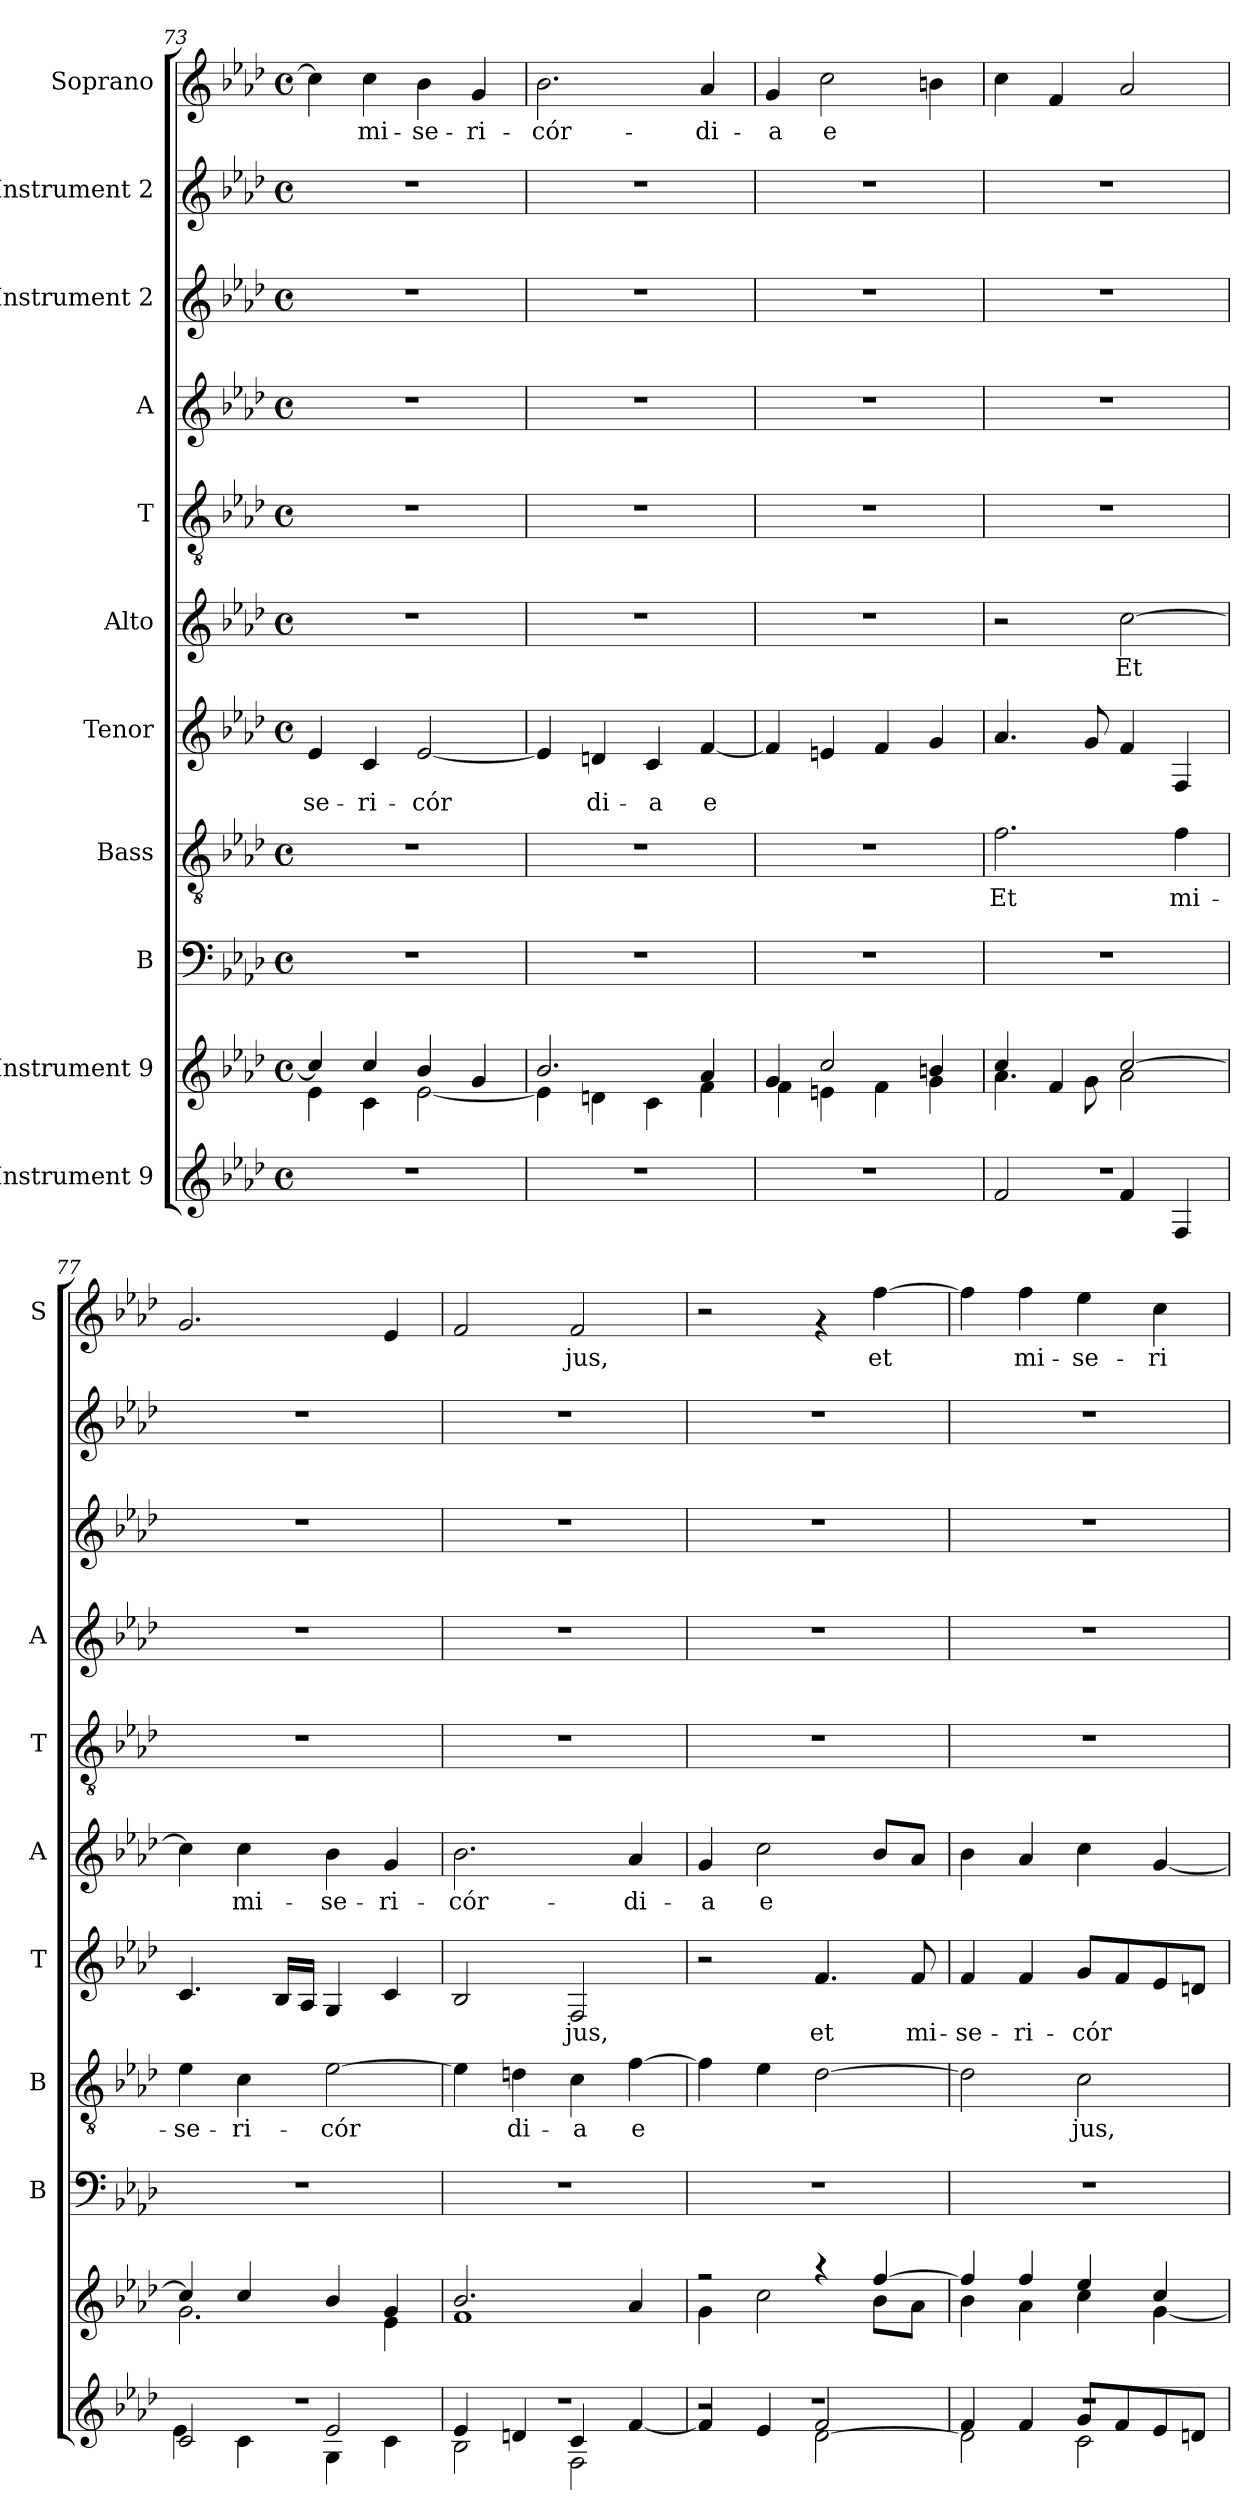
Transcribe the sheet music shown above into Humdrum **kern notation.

**kern	**kern	**kern	**kern	**text	**kern	**text	**kern	**text	**kern	**kern	**kern	**kern	**kern	**text
*part11	*part10	*part9	*part8	*part8	*part7	*part7	*part6	*part6	*part5	*part4	*part3	*part2	*part1	*part1
*staff11	*staff10	*staff9	*staff8	*staff8	*staff7	*staff7	*staff6	*staff6	*staff5	*staff4	*staff3	*staff2	*staff1	*staff1
*I"Instrument 9	*I"Instrument 9	*I"B	*I"Bass	*	*I"Tenor	*	*I"Alto	*	*I"T	*I"A	*I"Instrument 2	*I"Instrument 2	*I"Soprano	*
*	*	*I'B	*I'B	*	*I'T	*	*I'A	*	*I'T	*I'A	*	*	*I'S	*
*clefG2	*clefG2	*clefF4	*clefGv2	*	*clefG2	*	*clefG2	*	*clefGv2	*clefG2	*clefG2	*clefG2	*clefG2	*
*k[b-e-a-d-]	*k[b-e-a-d-]	*k[b-e-a-d-]	*k[b-e-a-d-]	*	*k[b-e-a-d-]	*	*k[b-e-a-d-]	*	*k[b-e-a-d-]	*k[b-e-a-d-]	*k[b-e-a-d-]	*k[b-e-a-d-]	*k[b-e-a-d-]	*
*A-:	*A-:	*A-:	*A-:	*	*A-:	*	*A-:	*	*A-:	*A-:	*A-:	*A-:	*A-:	*
*M4/4	*M4/4	*M4/4	*M4/4	*	*M4/4	*	*M4/4	*	*M4/4	*M4/4	*M4/4	*M4/4	*M4/4	*
*met(c)	*met(c)	*met(c)	*met(c)	*	*met(c)	*	*met(c)	*	*met(c)	*met(c)	*met(c)	*met(c)	*met(c)	*
=73	=73	=73	=73	=73	=73	=73	=73	=73	=73	=73	=73	=73	=73	=73
*	*^	*	*	*	*	*	*	*	*	*	*	*	*	*
!	!	!	!	!	!	!	!LO:LY:b:cj	!	!	!	!	!	!	!	!LO:LY:b:cj
1r	4cc/]	4e-\	1r	1r	.	4e-/	-se-	1r	.	1r	1r	1r	1r	4cc\]	.
!	!	!	!	!	!	!	!LO:LY:b:cj	!	!	!	!	!	!	!	!LO:LY:b:cj
.	4cc/	4c\	.	.	.	4c/	-ri-	.	.	.	.	.	.	4cc\	mi-
!	!	!	!	!	!	!	!LO:LY:b:cj	!	!	!	!	!	!	!	!LO:LY:b:cj
.	4b-/	[<2e-\	.	.	.	[<2e-/	-cór-	.	.	.	.	.	.	4b-\	-se-
!	!	!	!	!	!	!	!	!	!	!	!	!	!	!	!LO:LY:b:cj
.	4g/	.	.	.	.	.	.	.	.	.	.	.	.	4g/	-ri-
=74	=74	=74	=74	=74	=74	=74	=74	=74	=74	=74	=74	=74	=74	=74	=74
!	!	!	!	!	!	!	!LO:LY:b:cj	!	!	!	!	!	!	!	!LO:LY:b:cj
1r	2.b-/	4e-\]	1r	1r	.	4e-/]	--	1r	.	1r	1r	1r	1r	2.b-\	-cór-
!	!	!	!	!	!	!	!LO:LY:b:cj	!	!	!	!	!	!	!	!
.	.	4dn\	.	.	.	4dn/	-di-	.	.	.	.	.	.	.	.
!	!	!	!	!	!	!	!LO:LY:b:cj	!	!	!	!	!	!	!	!
.	.	4c\	.	.	.	4c/	-a	.	.	.	.	.	.	.	.
!	!	!	!	!	!	!	!LO:LY:b:cj	!	!	!	!	!	!	!	!LO:LY:b:cj
.	4a-/	4f\	.	.	.	[<4f/	e-	.	.	.	.	.	.	4a-/	-di-
=75	=75	=75	=75	=75	=75	=75	=75	=75	=75	=75	=75	=75	=75	=75	=75
!	!	!	!	!	!	!	!LO:LY:b:cj	!	!	!	!	!	!	!	!LO:LY:b:cj
1r	4g/	4f\	1r	1r	.	4f/]	--	1r	.	1r	1r	1r	1r	4g/	-a
!	!	!	!	!	!	!	!LO:LY:b:cj	!	!	!	!	!	!	!	!LO:LY:b:cj
.	2cc/	4en\	.	.	.	4en/	--	.	.	.	.	.	.	2cc\	e-
!	!	!	!	!	!	!	!LO:LY:b:cj	!	!	!	!	!	!	!	!
.	.	4f\	.	.	.	4f/	--	.	.	.	.	.	.	.	.
!	!	!	!	!	!	!	!LO:LY:b:cj	!	!	!	!	!	!	!	!LO:LY:b:cj
.	4bn/	4g\	.	.	.	4g/	--	.	.	.	.	.	.	4bn\	--
!!LO:LB:g=z
=76	=76	=76	=76	=76	=76	=76	=76	=76	=76	=76	=76	=76	=76	=76	=76
*^	*	*	*	*	*	*	*	*	*	*	*	*	*	*	*
!	!	!	!	!	!	!LO:LY:b:cj	!	!LO:LY:b:cj	!	!	!	!	!	!	!	!LO:LY:b:cj
1r	2f/	4cc/	4.a-\	1r	2.f\	Et	4.a-/	--	2r	.	1r	1r	1r	1r	4cc\	--
!	!	!	!	!	!	!	!	!	!	!	!	!	!	!	!	!LO:LY:b:cj
.	.	4f/	.	.	.	.	.	.	.	.	.	.	.	.	4f/	--
!	!	!	!	!	!	!	!	!LO:LY:b:cj	!	!	!	!	!	!	!	!
.	.	.	8g\	.	.	.	8g/	--	.	.	.	.	.	.	.	.
!	!	!	!	!	!	!	!	!LO:LY:b:cj	!	!LO:LY:b:cj	!	!	!	!	!	!LO:LY:b:cj
.	4f/	[>2cc/	2a-\	.	.	.	4f/	--	[>2cc\	Et	.	.	.	.	2a-/	--
!	!	!	!	!	!	!LO:LY:b:cj	!	!LO:LY:b:cj	!	!	!	!	!	!	!	!
.	4F/	.	.	.	4f\	mi-	4F/	--	.	.	.	.	.	.	.	.
=77	=77	=77	=77	=77	=77	=77	=77	=77	=77	=77	=77	=77	=77	=77	=77	=77
*	*^	*	*	*	*	*	*	*	*	*	*	*	*	*	*	*
!	!	!	!	!	!	!	!LO:LY:b:cj	!	!LO:LY:b:cj	!	!LO:LY:b:cj	!	!	!	!	!	!LO:LY:b:cj
1r	2c/	4e-\	4cc/]	2.g\	1r	4e-\	-se-	4.c/	--	4cc\]	.	1r	1r	1r	1r	2.g/	--
!	!	!	!	!	!	!	!LO:LY:b:cj	!	!	!	!LO:LY:b:cj	!	!	!	!	!	!
.	.	4c\	4cc/	.	.	4c\	-ri-	.	.	4cc\	mi-	.	.	.	.	.	.
!	!	!	!	!	!	!	!	!	!LO:LY:b:cj	!	!	!	!	!	!	!	!
.	.	.	.	.	.	.	.	16B-/L	--	.	.	.	.	.	.	.	.
!	!	!	!	!	!	!	!	!	!LO:LY:b:cj	!	!	!	!	!	!	!	!
.	.	.	.	.	.	.	.	16A-/J	--	.	.	.	.	.	.	.	.
!	!	!	!	!	!	!	!LO:LY:b:cj	!	!LO:LY:b:cj	!	!LO:LY:b:cj	!	!	!	!	!	!
.	2e-/	4G\	4b-/	.	.	[>2e-\	-cór-	4G/	--	4b-\	-se-	.	.	.	.	.	.
!	!	!	!	!	!	!	!	!	!LO:LY:b:cj	!	!LO:LY:b:cj	!	!	!	!	!	!LO:LY:b:cj
.	.	4c\	4g/	4e-\	.	.	.	4c/	--	4g/	-ri-	.	.	.	.	4e-/	--
=78	=78	=78	=78	=78	=78	=78	=78	=78	=78	=78	=78	=78	=78	=78	=78	=78	=78
!	!	!	!	!	!	!	!LO:LY:b:cj	!	!LO:LY:b:cj	!	!LO:LY:b:cj	!	!	!	!	!	!LO:LY:b:cj
1r	4e-/	2B-\	2.b-/	1f	1r	4e-\]	--	2B-/	--	2.b-\	-cór-	1r	1r	1r	1r	2f/	--
!	!	!	!	!	!	!	!LO:LY:b:cj	!	!	!	!	!	!	!	!	!	!
.	4dn/	.	.	.	.	4dn\	-di-	.	.	.	.	.	.	.	.	.	.
!	!	!	!	!	!	!	!LO:LY:b:cj	!	!LO:LY:b:cj	!	!	!	!	!	!	!	!LO:LY:b:cj
.	4c/	2F\	.	.	.	4c\	-a	2F/	-jus,	.	.	.	.	.	.	2f/	-jus,
!	!	!	!	!	!	!	!LO:LY:b:cj	!	!	!	!LO:LY:b:cj	!	!	!	!	!	!
.	[>4f/	.	4a-/	.	.	[>4f\	e-	.	.	4a-/	-di-	.	.	.	.	.	.
=79	=79	=79	=79	=79	=79	=79	=79	=79	=79	=79	=79	=79	=79	=79	=79	=79	=79
!	!	!	!	!	!	!	!LO:LY:b:cj	!	!	!	!LO:LY:b:cj	!	!	!	!	!	!
1r	4f/]	2r	2r	4g\	1r	4f\]	--	2r	.	4g/	-a	1r	1r	1r	1r	2r	.
!	!	!	!	!	!	!	!LO:LY:b:cj	!	!	!	!LO:LY:b:cj	!	!	!	!	!	!
.	4e-/	.	.	2cc\	.	4e-\	--	.	.	2cc\	e-	.	.	.	.	.	.
!	!	!	!	!	!	!	!LO:LY:b:cj	!	!LO:LY:b:cj	!	!	!	!	!	!	!	!
.	2f/	[<2d-\	4r	.	.	[>2d-\	--	4.f/	et	.	.	.	.	.	.	4rf	.
!	!	!	!	!	!	!	!	!	!	!	!LO:LY:b:cj	!	!	!	!	!	!LO:LY:b:cj
.	.	.	[>4ff/	8b-\L	.	.	.	.	.	8b-/L	--	.	.	.	.	[>4ff\	et
!	!	!	!	!	!	!	!	!	!LO:LY:b:cj	!	!LO:LY:b:cj	!	!	!	!	!	!
.	.	.	.	8a-\J	.	.	.	8f/	mi-	8a-/J	--	.	.	.	.	.	.
=80	=80	=80	=80	=80	=80	=80	=80	=80	=80	=80	=80	=80	=80	=80	=80	=80	=80
!	!	!	!	!	!	!	!LO:LY:b:cj	!	!LO:LY:b:cj	!	!LO:LY:b:cj	!	!	!	!	!	!LO:LY:b:cj
1r	4f/	2d-\]	4ff/]	4b-\	1r	2d-\]	--	4f/	-se-	4b-\	--	1r	1r	1r	1r	4ff\]	.
!	!	!	!	!	!	!	!	!	!LO:LY:b:cj	!	!LO:LY:b:cj	!	!	!	!	!	!LO:LY:b:cj
.	4f/	.	4ff/	4a-\	.	.	.	4f/	-ri-	4a-/	--	.	.	.	.	4ff\	mi-
!	!	!	!	!	!	!	!LO:LY:b:cj	!	!LO:LY:b:cj	!	!LO:LY:b:cj	!	!	!	!	!	!LO:LY:b:cj
.	8g/L	2c\	4ee-/	4cc\	.	2c\	-jus,	8g/L	-cór-	4cc\	--	.	.	.	.	4ee-\	-se-
!	!	!	!	!	!	!	!	!	!LO:LY:b:cj	!	!	!	!	!	!	!	!
.	8f/	.	.	.	.	.	.	8f/	--	.	.	.	.	.	.	.	.
!	!	!	!	!	!	!	!	!	!LO:LY:b:cj	!	!LO:LY:b:cj	!	!	!	!	!	!LO:LY:b:cj
.	8e-/	.	4cc/	[>4g\	.	.	.	8e-/	--	[>4g/	--	.	.	.	.	4cc\	-ri-
!	!	!	!	!	!	!	!	!	!LO:LY:b:cj	!	!	!	!	!	!	!	!
.	8dn/J	.	.	.	.	.	.	8dn/J	--	.	.	.	.	.	.	.	.
*v	*v	*v	*	*	*	*	*	*	*	*	*	*	*	*	*	*	*
*	*v	*v	*	*	*	*	*	*	*	*	*	*	*	*	*
=	=	=	=	=	=	=	=	=	=	=	=	=	=	=
*-	*-	*-	*-	*-	*-	*-	*-	*-	*-	*-	*-	*-	*-	*-
